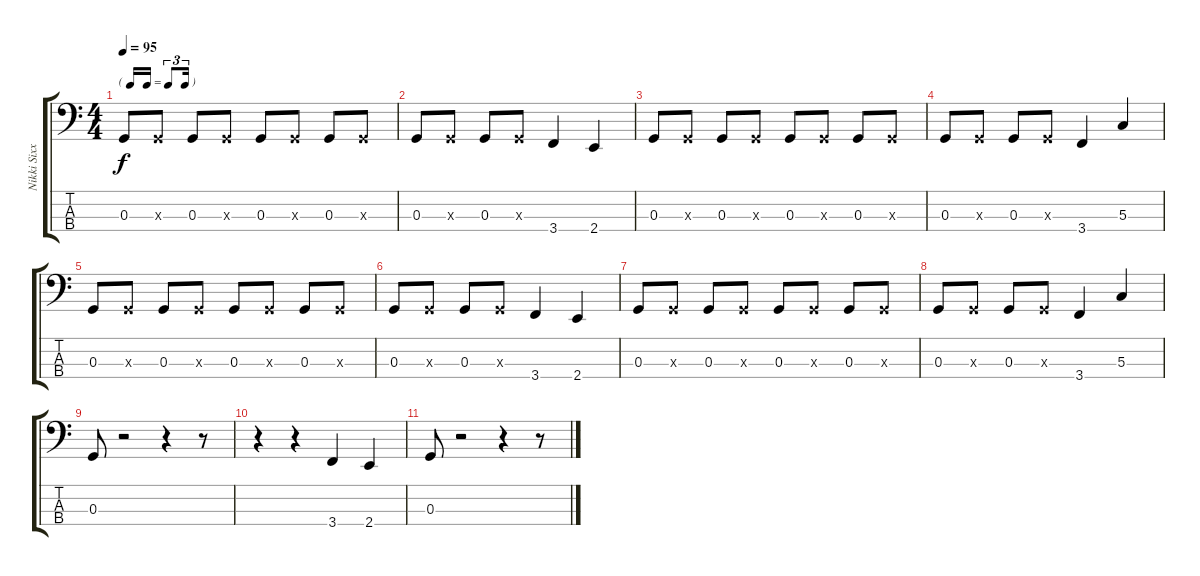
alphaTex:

\track ("Nikki Sixx" "Nikki Sixx") {instrument electricbasspick}
\staff {score tabs}
\tuning (F2 C2 G1 D1) {hide}
\ts (4 4)
\tf triplet16th
\tempo 95
\clef f4
\ks c
0.3.8{dy f} 0.3{x}.8 0.3.8 0.3{x}.8 0.3.8 0.3{x}.8 0.3.8 0.3{x}.8 |
0.3.8 0.3{x}.8 0.3.8 0.3{x}.8 3.4.4 2.4.4 |
0.3.8 0.3{x}.8 0.3.8 0.3{x}.8 0.3.8 0.3{x}.8 0.3.8 0.3{x}.8 |
0.3.8 0.3{x}.8 0.3.8 0.3{x}.8 3.4.4 5.3.4 |
0.3.8 0.3{x}.8 0.3.8 0.3{x}.8 0.3.8 0.3{x}.8 0.3.8 0.3{x}.8 |
0.3.8 0.3{x}.8 0.3.8 0.3{x}.8 3.4.4 2.4.4 |
0.3.8 0.3{x}.8 0.3.8 0.3{x}.8 0.3.8 0.3{x}.8 0.3.8 0.3{x}.8 |
0.3.8 0.3{x}.8 0.3.8 0.3{x}.8 3.4.4 5.3.4 |
0.3.8 r.2 r.4 r.8 |
r.4 r.4 3.4.4 2.4.4 |
0.3.8 r.2 r.4 r.8
